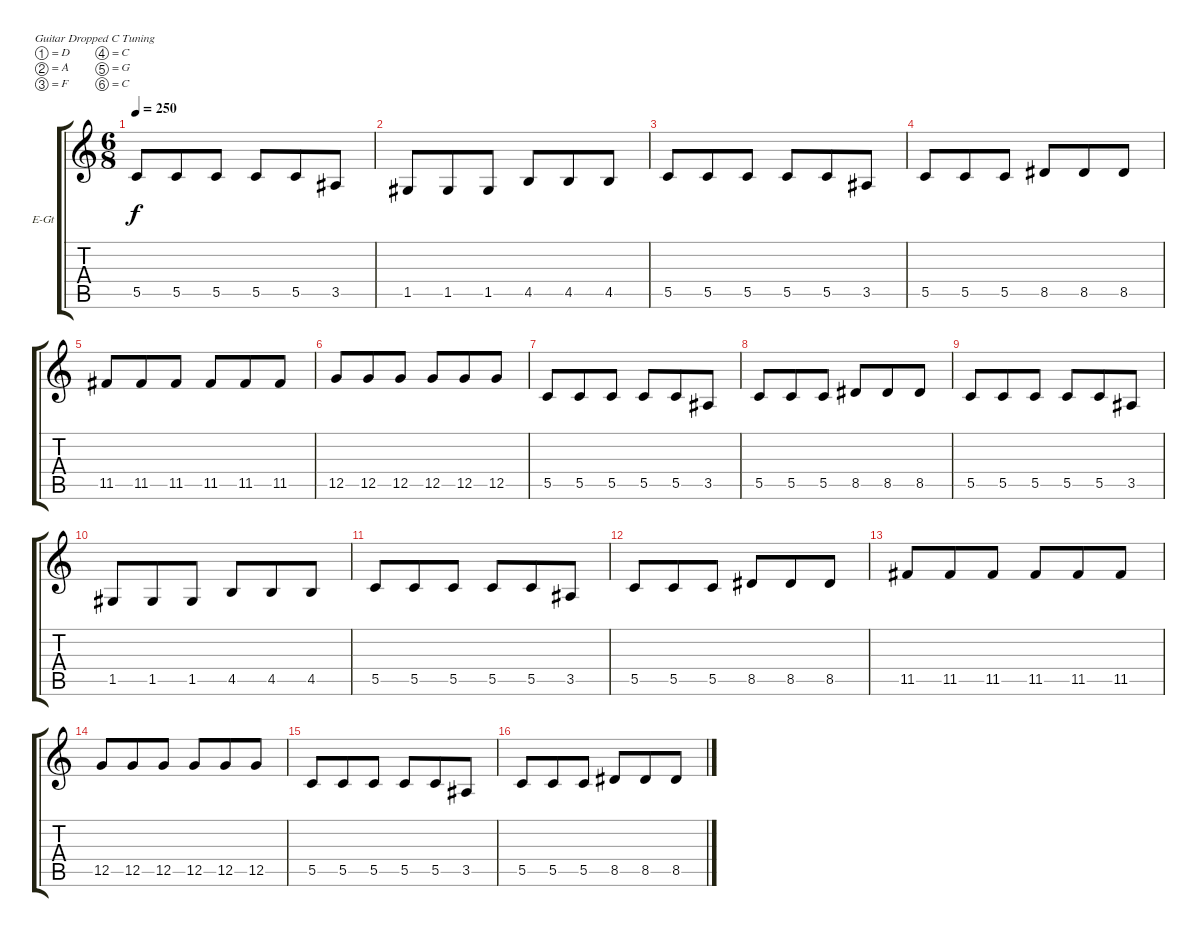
\defaultSystemsLayout 4
\bracketExtendMode groupsimilarinstruments
\firstSystemTrackNameOrientation horizontal
\otherSystemsTrackNameOrientation horizontal
\track ("Chris Valenzuela " "E-Gt") {instrument distortionguitar}
\staff {score tabs}
\tuning (D4 A3 F3 C3 G2 C2)
\ts (6 8)
\tempo 250
\clef g2
\ks c
5.5.8{dy f} 5.5.8 5.5.8 5.5.8 5.5.8 3.5.8 |
1.5.8 1.5.8 1.5.8 4.5.8 4.5.8 4.5.8 |
5.5.8 5.5.8 5.5.8 5.5.8 5.5.8 3.5.8 |
5.5.8 5.5.8 5.5.8 8.5.8 8.5.8 8.5.8 |
11.5.8 11.5.8 11.5.8 11.5.8 11.5.8 11.5.8 |
12.5.8 12.5.8 12.5.8 12.5.8 12.5.8 12.5.8 |
5.5.8 5.5.8 5.5.8 5.5.8 5.5.8 3.5.8 |
5.5.8 5.5.8 5.5.8 8.5.8 8.5.8 8.5.8 |
5.5.8 5.5.8 5.5.8 5.5.8 5.5.8 3.5.8 |
1.5.8 1.5.8 1.5.8 4.5.8 4.5.8 4.5.8 |
5.5.8 5.5.8 5.5.8 5.5.8 5.5.8 3.5.8 |
5.5.8 5.5.8 5.5.8 8.5.8 8.5.8 8.5.8 |
11.5.8 11.5.8 11.5.8 11.5.8 11.5.8 11.5.8 |
12.5.8 12.5.8 12.5.8 12.5.8 12.5.8 12.5.8 |
5.5.8 5.5.8 5.5.8 5.5.8 5.5.8 3.5.8 |
5.5.8 5.5.8 5.5.8 8.5.8 8.5.8 8.5.8
